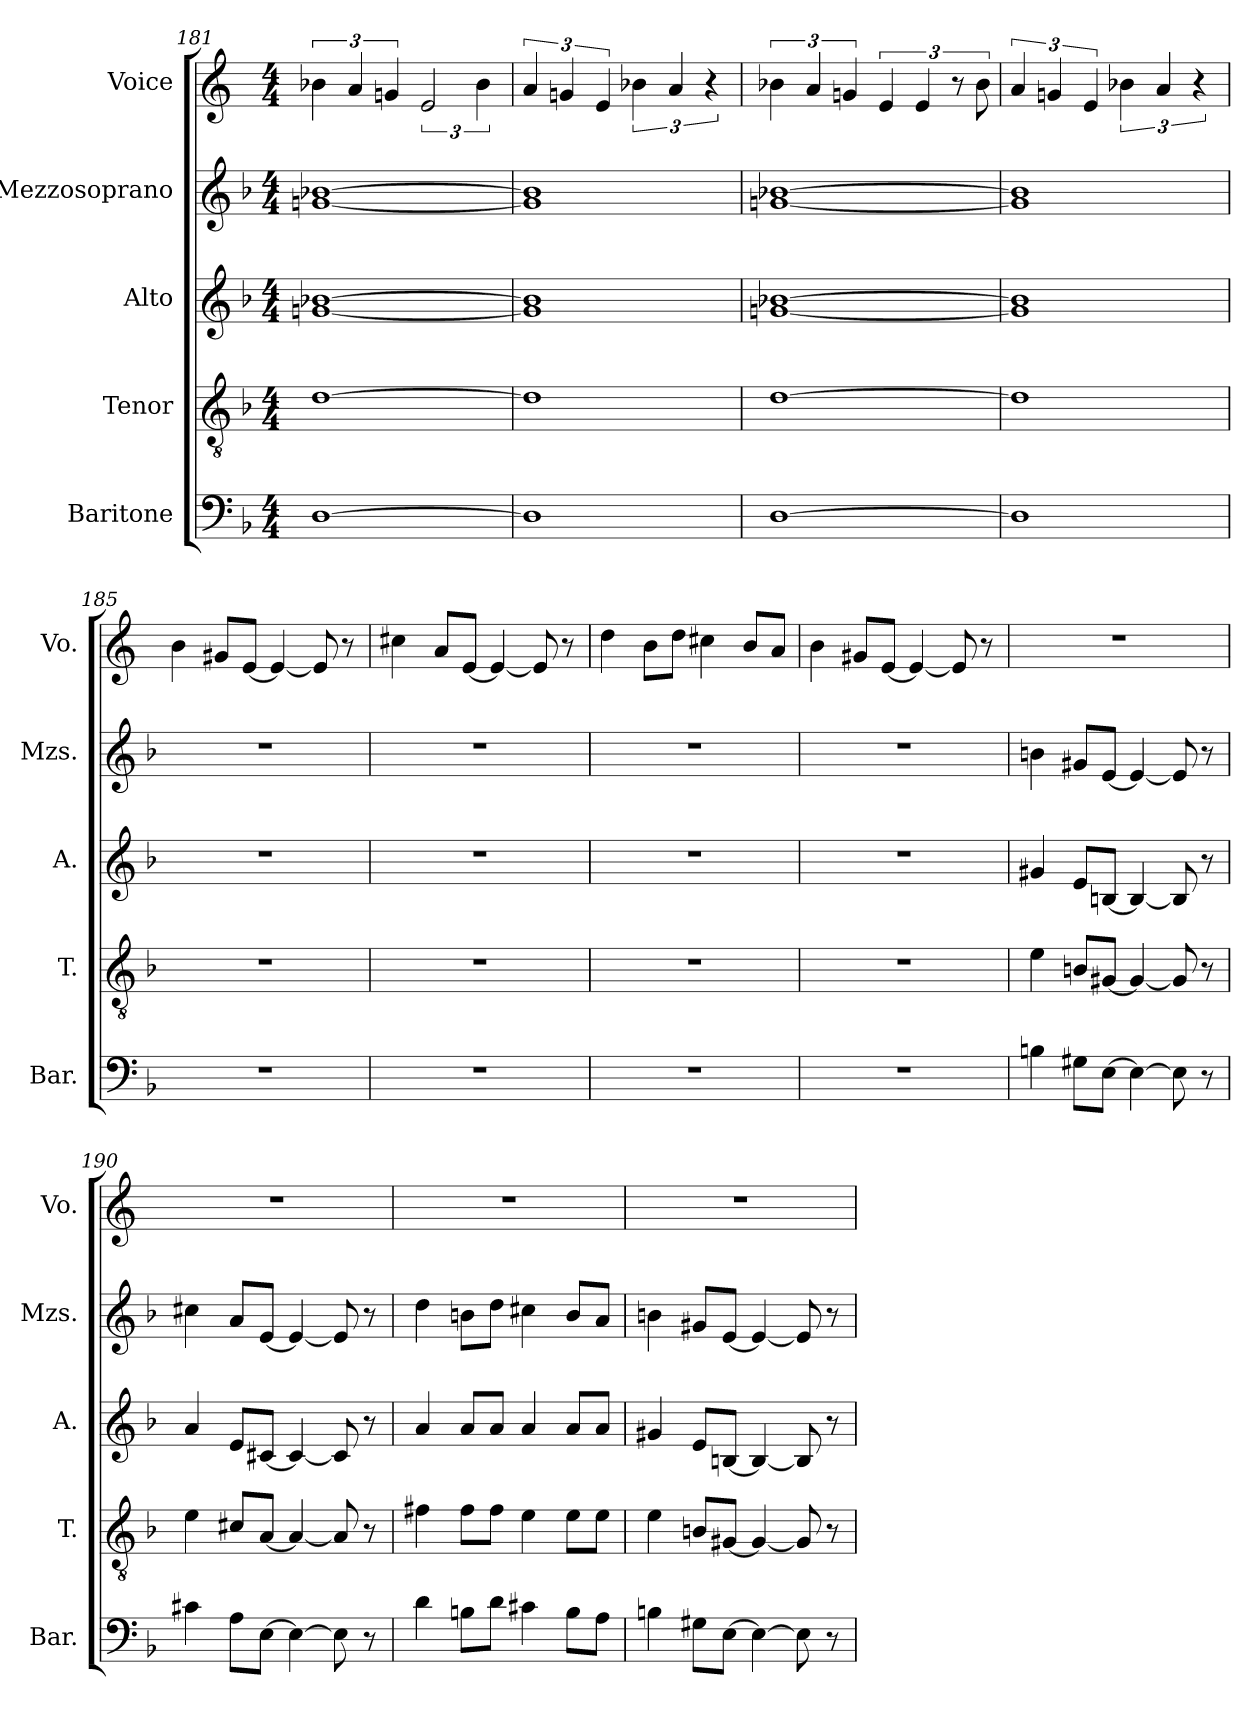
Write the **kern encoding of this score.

**kern	**kern	**kern	**kern	**kern
*part5	*part4	*part3	*part2	*part1
*staff5	*staff4	*staff3	*staff2	*staff1
*I"Baritone	*I"Tenor	*I"Alto	*I"Mezzosoprano	*I"Voice
*I'Bar.	*I'T.	*I'A.	*I'Mzs.	*I'Vo.
*clefF4	*clefGv2	*clefG2	*clefG2	*clefG2
*k[b-]	*k[b-]	*k[b-]	*k[b-]	*k[]
*F:	*F:	*F:	*F:	*C:
*M4/4	*M4/4	*M4/4	*M4/4	*M4/4
=181	=181	=181	=181	=181
[1D	[1d	[1gn [1b-X	[1gn [1b-X	6b-X\
.	.	.	.	6a/
.	.	.	.	6gn/
.	.	.	.	3e/
.	.	.	.	6b-\
=182	=182	=182	=182	=182
1D]	1d]	1g] 1b-]	1g] 1b-]	6a/
.	.	.	.	6gn/
.	.	.	.	6e/
.	.	.	.	6b-X\
.	.	.	.	6a/
.	.	.	.	6r
!!LO:LB:g=z
=183	=183	=183	=183	=183
[1D	[1d	[1gn [1b-X	[1gn [1b-X	6b-X\
.	.	.	.	6a/
.	.	.	.	6gn/
.	.	.	.	6e/
.	.	.	.	6e/
.	.	.	.	12r
.	.	.	.	12b-\
=184	=184	=184	=184	=184
1D]	1d]	1g] 1b-]	1g] 1b-]	6a/
.	.	.	.	6gn/
.	.	.	.	6e/
.	.	.	.	6b-X\
.	.	.	.	6a/
.	.	.	.	6r
=185	=185	=185	=185	=185
1r	1r	1r	1r	4b\
.	.	.	.	8g#/L
.	.	.	.	[8e/J
.	.	.	.	4e/_
.	.	.	.	8e/]
.	.	.	.	8r
=186	=186	=186	=186	=186
1r	1r	1r	1r	4cc#\
.	.	.	.	8a/L
.	.	.	.	[8e/J
.	.	.	.	4e/_
.	.	.	.	8e/]
.	.	.	.	8r
=187	=187	=187	=187	=187
1r	1r	1r	1r	4dd\
.	.	.	.	8b\L
.	.	.	.	8dd\J
.	.	.	.	4cc#\
.	.	.	.	8b/L
.	.	.	.	8a/J
=188	=188	=188	=188	=188
1r	1r	1r	1r	4b\
.	.	.	.	8g#/L
.	.	.	.	[8e/J
.	.	.	.	4e/_
.	.	.	.	8e/]
.	.	.	.	8r
=189	=189	=189	=189	=189
4B\	4e\	4g#/	4b\	1r
8G#\L	8B/L	8e/L	8g#/L	.
[8E\J	[8G#/J	[8B/J	[8e/J	.
4E\_	4G#/_	4B/_	4e/_	.
8E\]	8G#/]	8B/]	8e/]	.
8r	8r	8r	8r	.
!!LO:LB:g=z
=190	=190	=190	=190	=190
4c#\	4e\	4a/	4cc#\	1r
8A\L	8c#/L	8e/L	8a/L	.
[8E\J	[8A/J	[8c#/J	[8e/J	.
4E\_	4A/_	4c#/_	4e/_	.
8E\]	8A/]	8c#/]	8e/]	.
8r	8r	8r	8r	.
=191	=191	=191	=191	=191
4d\	4f#\	4a/	4dd\	1r
8B\L	8f#\L	8a/L	8b\L	.
8d\J	8f#\J	8a/J	8dd\J	.
4c#\	4e\	4a/	4cc#\	.
8B\L	8e\L	8a/L	8b/L	.
8A\J	8e\J	8a/J	8a/J	.
=192	=192	=192	=192	=192
4B\	4e\	4g#/	4b\	1r
8G#\L	8B/L	8e/L	8g#/L	.
[8E\J	[8G#/J	[8B/J	[8e/J	.
4E\_	4G#/_	4B/_	4e/_	.
8E\]	8G#/]	8B/]	8e/]	.
8r	8r	8r	8r	.
=	=	=	=	=
*-	*-	*-	*-	*-
